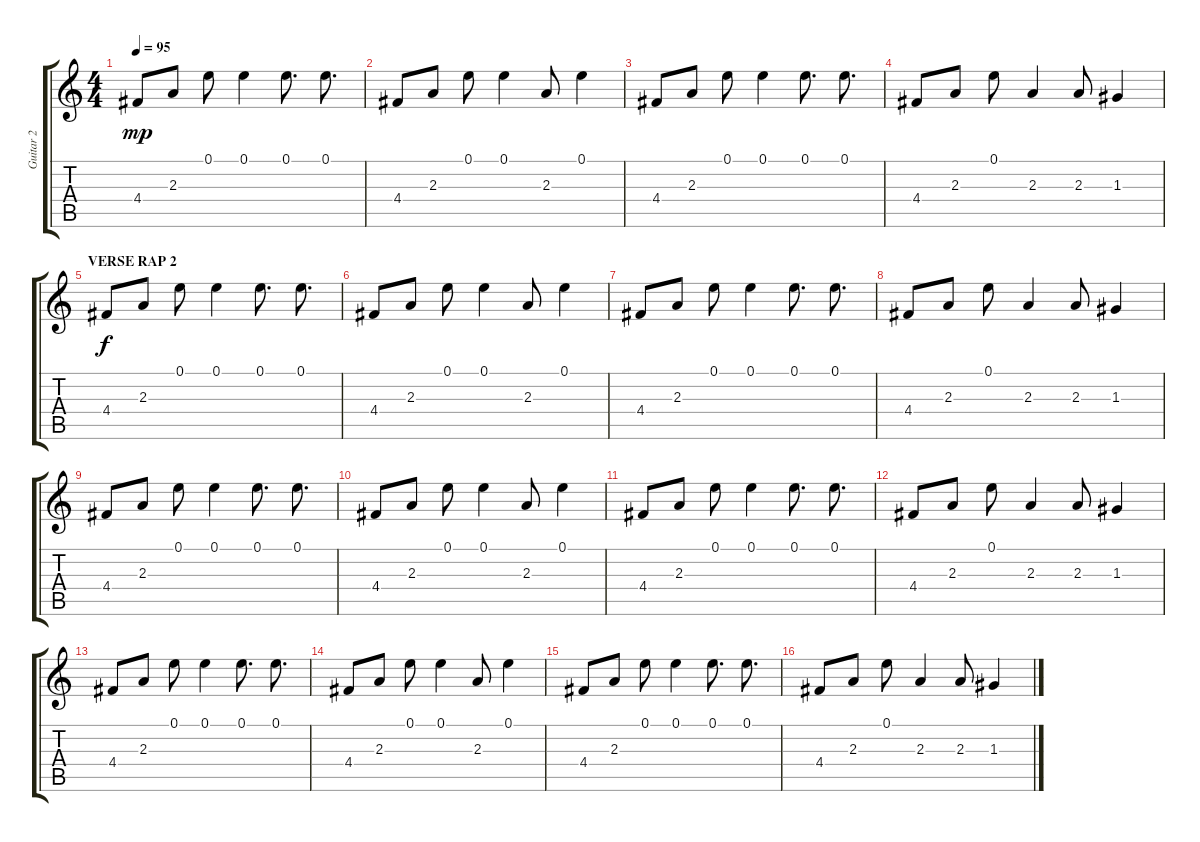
\track ("Guitar 2" "Guitar 2") {instrument acousticguitarsteel}
\staff {score tabs}
\tuning (E4 B3 G3 D3 A2 E2) {hide}
\ts (4 4)
\tempo 95
\clef g2
\ks c
4.4.8{dy mp} 2.3.8 0.1.8 0.1.4 0.1.8{d} 0.1.8{d} |
4.4.8 2.3.8 0.1.8 0.1.4 2.3.8 0.1.4 |
4.4.8 2.3.8 0.1.8 0.1.4 0.1.8{d} 0.1.8{d} |
4.4.8 2.3.8 0.1.8 2.3.4 2.3.8 1.3.4 |
\section ("" "VERSE RAP 2")
4.4.8{dy f} 2.3.8 0.1.8 0.1.4 0.1.8{d} 0.1.8{d} |
4.4.8 2.3.8 0.1.8 0.1.4 2.3.8 0.1.4 |
4.4.8 2.3.8 0.1.8 0.1.4 0.1.8{d} 0.1.8{d} |
4.4.8 2.3.8 0.1.8 2.3.4 2.3.8 1.3.4 |
4.4.8 2.3.8 0.1.8 0.1.4 0.1.8{d} 0.1.8{d} |
4.4.8 2.3.8 0.1.8 0.1.4 2.3.8 0.1.4 |
4.4.8 2.3.8 0.1.8 0.1.4 0.1.8{d} 0.1.8{d} |
4.4.8 2.3.8 0.1.8 2.3.4 2.3.8 1.3.4 |
4.4.8 2.3.8 0.1.8 0.1.4 0.1.8{d} 0.1.8{d} |
4.4.8 2.3.8 0.1.8 0.1.4 2.3.8 0.1.4 |
4.4.8 2.3.8 0.1.8 0.1.4 0.1.8{d} 0.1.8{d} |
4.4.8 2.3.8 0.1.8 2.3.4 2.3.8 1.3.4
